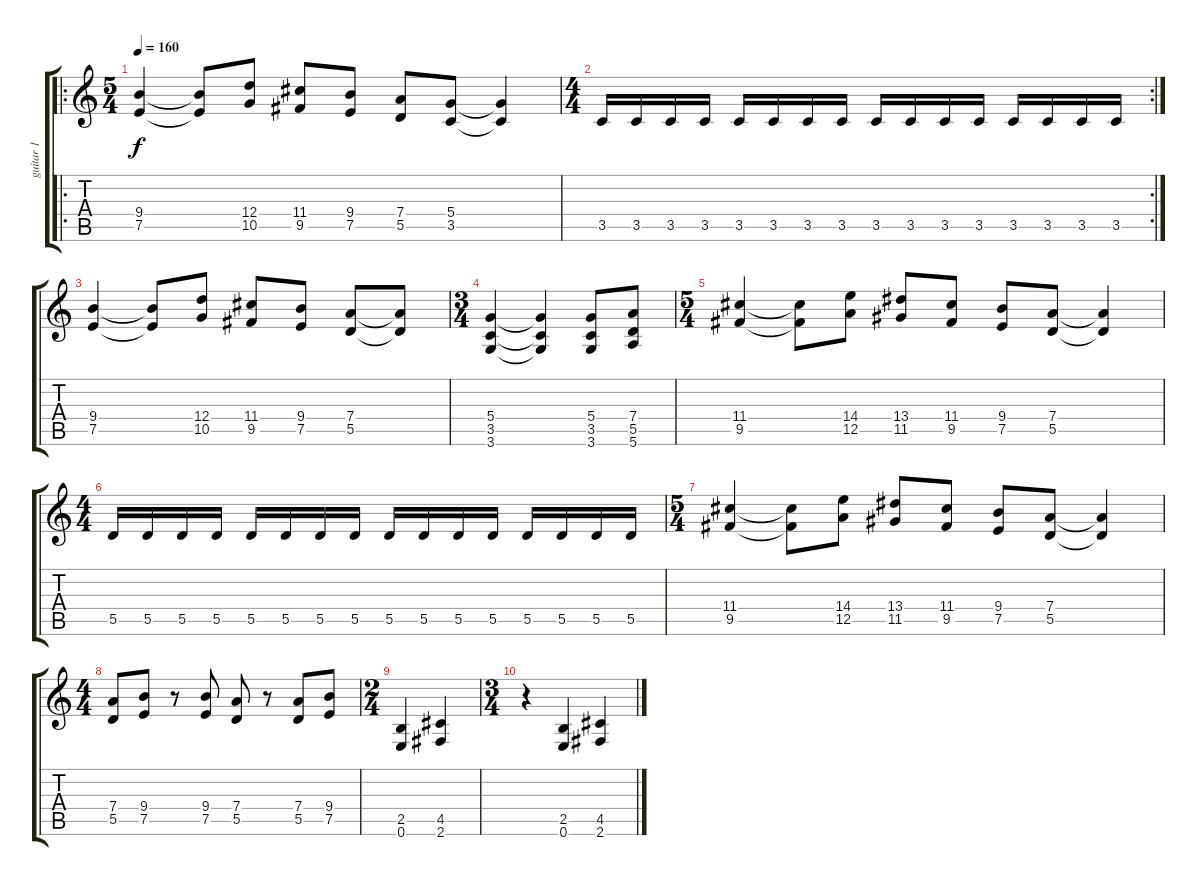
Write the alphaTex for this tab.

\track ("guitar 1" "guitar 1") {instrument distortionguitar}
\staff {score tabs}
\tuning (E4 B3 G3 D3 A2 E2) {hide}
\ro
\ts (5 4)
\tempo 160
\clef g2
\ks c
(9.4 7.5).4{dy f} (9.4{t} 7.5{t}).8 (12.4 10.5).8 (11.4 9.5).8 (9.4 7.5).8 (7.4 5.5).8 (5.4 3.5).8 (5.4{t} 3.5{t}).4 |
\rc 2
\ts (4 4)
3.5.16 3.5.16 3.5.16 3.5.16 3.5.16 3.5.16 3.5.16 3.5.16 3.5.16 3.5.16 3.5.16 3.5.16 3.5.16 3.5.16 3.5.16 3.5.16 |
(9.4 7.5).4 (9.4{t} 7.5{t}).8 (12.4 10.5).8 (11.4 9.5).8 (9.4 7.5).8 (7.4 5.5).8 (7.4{t} 5.5{t}).8 |
\ts (3 4)
(5.4 3.5 3.6).4 (5.4{t} 3.5{t} 3.6{t}).4 (5.4 3.5 3.6).8 (7.4 5.5 5.6).8 |
\ts (5 4)
(11.4 9.5).4 (11.4{t} 9.5{t}).8 (14.4 12.5).8 (13.4 11.5).8 (11.4 9.5).8 (9.4 7.5).8 (7.4 5.5).8 (7.4{t} 5.5{t}).4 |
\ts (4 4)
5.5.16 5.5.16 5.5.16 5.5.16 5.5.16 5.5.16 5.5.16 5.5.16 5.5.16 5.5.16 5.5.16 5.5.16 5.5.16 5.5.16 5.5.16 5.5.16 |
\ts (5 4)
(11.4 9.5).4 (11.4{t} 9.5{t}).8 (14.4 12.5).8 (13.4 11.5).8 (11.4 9.5).8 (9.4 7.5).8 (7.4 5.5).8 (7.4{t} 5.5{t}).4 |
\ts (4 4)
(7.4 5.5).8 (9.4 7.5).8 r.8 (9.4 7.5).8 (7.4 5.5).8 r.8 (7.4 5.5).8 (9.4 7.5).8 |
\ts (2 4)
(2.5 0.6).4 (4.5 2.6).4 |
\ts (3 4)
r.4 (2.5 0.6).4 (4.5 2.6).4
